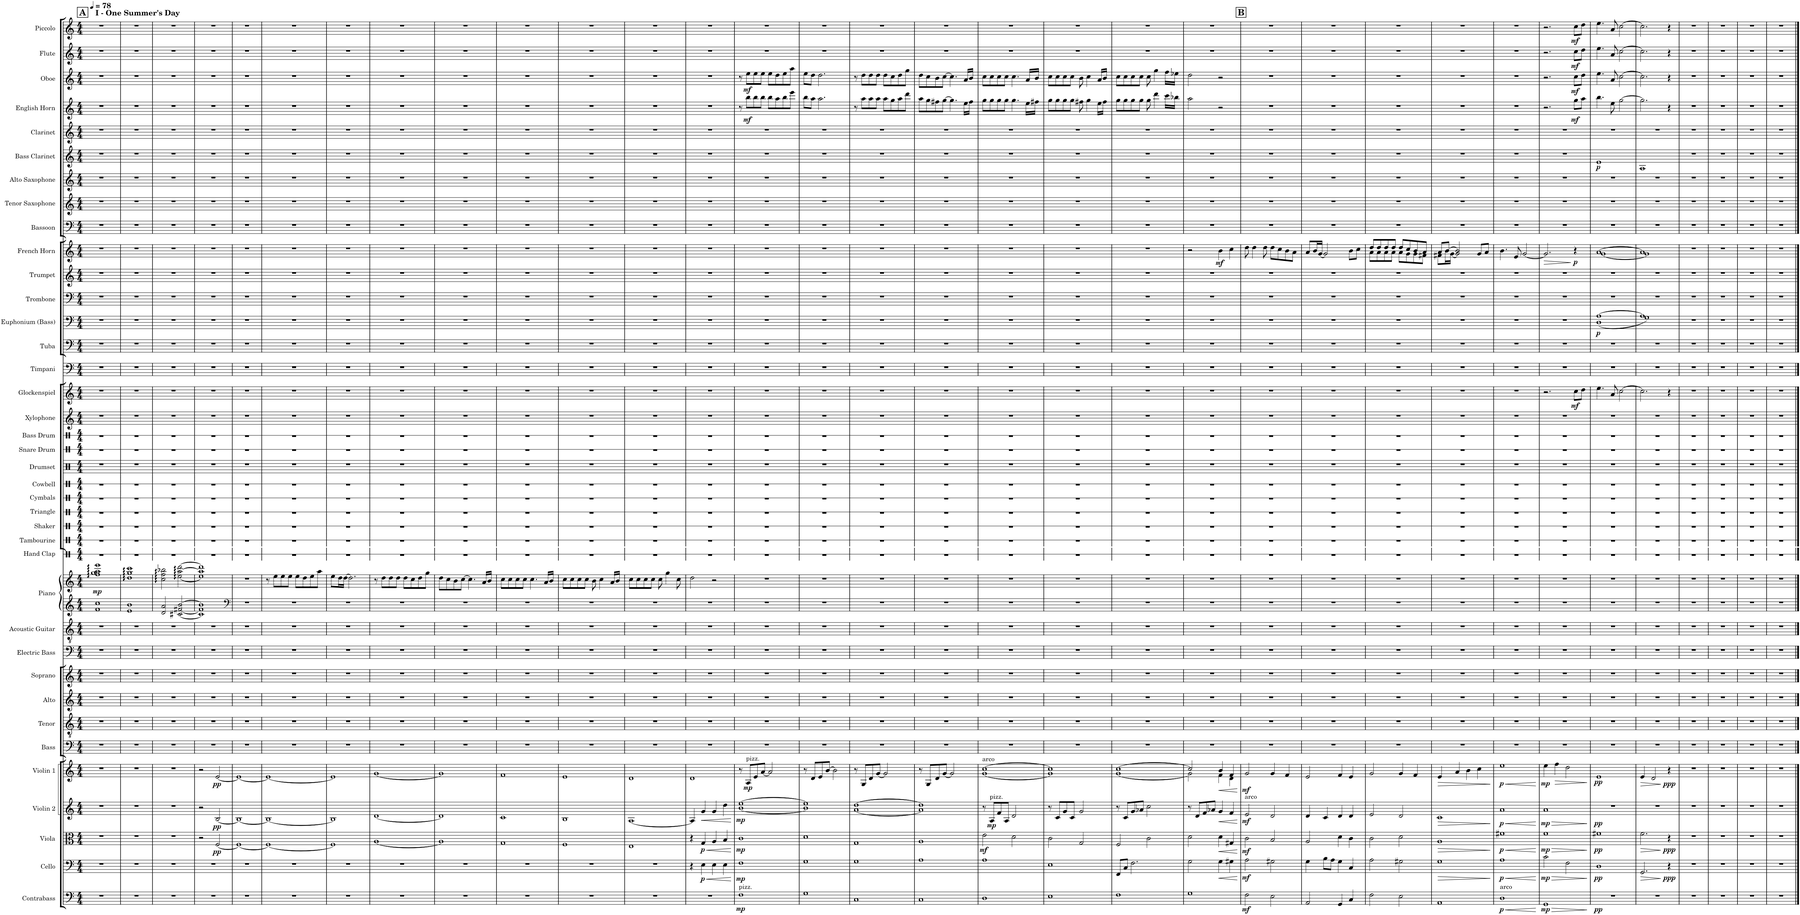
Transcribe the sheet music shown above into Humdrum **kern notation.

**kern	**dynam	**kern	**dynam	**kern	**dynam	**kern	**dynam	**kern	**dynam	**kern	**kern	**kern	**kern	**kern	**kern	**kern	**kern	**dynam	**kern	**kern	**kern	**kern	**kern	**kern	**kern	**kern	**kern	**kern	**kern	**dynam	**kern	**kern	**kern	**dynam	**kern	**kern	**kern	**dynam	**kern	**kern	**kern	**kern	**dynam	**kern	**kern	**dynam	**kern	**dynam	**kern	**dynam	**kern	**dynam
*part38	*part38	*part37	*part37	*part36	*part36	*part35	*part35	*part34	*part34	*part33	*part32	*part31	*part30	*part29	*part28	*part27	*part27	*part27	*part26	*part25	*part24	*part23	*part22	*part21	*part20	*part19	*part18	*part17	*part16	*part16	*part15	*part14	*part13	*part13	*part12	*part11	*part10	*part10	*part9	*part8	*part7	*part6	*part6	*part5	*part4	*part4	*part3	*part3	*part2	*part2	*part1	*part1
*staff39	*staff39	*staff38	*staff38	*staff37	*staff37	*staff36	*staff36	*staff35	*staff35	*staff34	*staff33	*staff32	*staff31	*staff30	*staff29	*staff28	*staff27	*staff27/28	*staff26	*staff25	*staff24	*staff23	*staff22	*staff21	*staff20	*staff19	*staff18	*staff17	*staff16	*staff16	*staff15	*staff14	*staff13	*staff13	*staff12	*staff11	*staff10	*staff10	*staff9	*staff8	*staff7	*staff6	*staff6	*staff5	*staff4	*staff4	*staff3	*staff3	*staff2	*staff2	*staff1	*staff1
*I"Contrabass	*	*I"Cello	*	*I"Viola	*	*I"Violin 2	*	*I"Violin 1	*	*I"Bass	*I"Tenor	*I"Alto	*I"Soprano	*I"Electric Bass	*I"Acoustic Guitar	*I"Piano	*	*	*I"Hand Clap	*I"Tambourine	*I"Shaker	*I"Triangle	*I"Cymbals	*I"Cowbell	*I"Drumset	*I"Snare Drum	*I"Bass Drum	*I"Xylophone	*I"Glockenspiel	*	*I"Timpani	*I"Tuba	*I"Euphonium (Bass)	*	*I"Trombone	*I"Trumpet	*I"French Horn	*	*I"Bassoon	*I"Tenor Saxophone	*I"Alto Saxophone	*I"Bass Clarinet	*	*I"Clarinet	*I"English Horn	*	*I"Oboe	*	*I"Flute	*	*I"Piccolo	*
*I'Cb.	*	*I'Cel.	*	*I'Vla.	*	*I'Vln. 2	*	*I'Vln. 1	*	*I'B.	*I'T.	*I'A.	*I'S.	*I'El. B.	*I'Guit.	*I'Pno.	*	*	*I'Hd. Clp.	*I'Tamb.	*I'Sh.	*I'Trgl.	*I'Cym.	*I'Cwb.	*I'D. Set	*I'SD	*I'BD	*I'Xyl.	*I'Glock.	*	*I'Timp.	*I'Tba.	*I'Euph. (B)	*	*I'Tbn.	*I'Tpt	*I'F. Hn.	*	*I'Bsn.	*I'T. Sax.	*I'A. Sax.	*I'B. Cl.	*	*I'Cl	*I'E. Hn.	*	*I'Ob.	*	*I'Fl.	*	*I'Picc.	*
*	*	*	*	*	*	*	*	*	*	*	*	*	*	*	*	*	*	*	*stria1	*stria1	*stria1	*stria1	*stria1	*stria1	*	*stria1	*stria1	*	*	*	*	*	*	*	*	*	*	*	*	*	*	*	*	*	*	*	*	*	*	*	*	*
*clefF4	*	*clefF4	*	*clefC3	*	*clefG2	*	*clefG2	*	*clefF4	*clefGv2	*clefG2	*clefG2	*clefF4	*clefGv2	*clefG2	*clefG2	*	*clefX	*clefX	*clefX	*clefX	*clefX	*clefX	*clefX	*clefX	*clefX	*clefG2	*clefG2	*	*clefF4	*clefF4	*clefF4	*	*clefF4	*clefG2	*clefG2	*	*clefF4	*clefG2	*clefG2	*clefG2	*	*clefG2	*clefG2	*	*clefG2	*	*clefG2	*	*clefG2	*
*Trd7c12	*	*	*	*	*	*	*	*	*	*	*	*	*	*Trd7c12	*	*	*	*	*	*	*	*	*	*	*	*	*	*Trd-7c-12	*Trd-14c-24	*	*	*	*	*	*	*Trd1c2	*Trd4c7	*	*	*Trd8c14	*Trd5c9	*Trd8c14	*	*Trd1c2	*Trd4c7	*	*	*	*	*	*Trd-7c-12	*
*k[]	*	*k[]	*	*k[]	*	*k[]	*	*k[]	*	*k[]	*k[]	*k[]	*k[]	*k[]	*k[]	*k[]	*k[]	*	*k[]	*k[]	*k[]	*k[]	*k[]	*k[]	*k[]	*k[]	*k[]	*k[]	*k[]	*	*k[]	*k[]	*k[]	*	*k[]	*k[]	*k[]	*	*k[]	*k[]	*k[]	*k[]	*	*k[]	*k[]	*	*k[]	*	*k[]	*	*k[]	*
*M4/4	*	*M4/4	*	*M4/4	*	*M4/4	*	*M4/4	*	*M4/4	*M4/4	*M4/4	*M4/4	*M4/4	*M4/4	*M4/4	*M4/4	*	*M4/4	*M4/4	*M4/4	*M4/4	*M4/4	*M4/4	*M4/4	*M4/4	*M4/4	*M4/4	*M4/4	*	*M4/4	*M4/4	*M4/4	*	*M4/4	*M4/4	*M4/4	*	*M4/4	*M4/4	*M4/4	*M4/4	*	*M4/4	*M4/4	*	*M4/4	*	*M4/4	*	*M4/4	*
*MM78	*	*MM78	*	*MM78	*	*MM78	*	*MM78	*	*MM78	*MM78	*MM78	*MM78	*MM78	*MM78	*MM78	*MM78	*	*MM78	*MM78	*MM78	*MM78	*MM78	*MM78	*MM78	*MM78	*MM78	*MM78	*MM78	*	*MM78	*MM78	*MM78	*	*MM78	*MM78	*MM78	*	*MM78	*MM78	*MM78	*MM78	*	*MM78	*MM78	*	*MM78	*	*MM78	*	*MM78	*
!!LO:REH:place=s1:a:B:cj:fs=14:t=A
=1	=1	=1	=1	=1	=1	=1	=1	=1	=1	=1	=1	=1	=1	=1	=1	=1	=1	=1	=1	=1	=1	=1	=1	=1	=1	=1	=1	=1	=1	=1	=1	=1	=1	=1	=1	=1	=1	=1	=1	=1	=1	=1	=1	=1	=1	=1	=1	=1	=1	=1	=1	=1
!	!	!	!	!	!	!	!	!	!	!	!	!	!	!	!	!	!	!	!	!	!	!	!	!	!	!	!	!	!	!	!	!	!	!	!	!	!	!	!	!	!	!	!	!	!	!	!	!	!	!	!LO:TX:a:B:t=I - One Summer's Day	!
!	!	!	!	!	!	!	!	!	!	!	!	!	!	!	!	!	!	!LO:DY:b	!	!	!	!	!	!	!	!	!	!	!	!	!	!	!	!	!	!	!	!	!	!	!	!	!	!	!	!	!	!	!	!	!	!
1r	.	1r	.	1r	.	1r	.	1r	.	1r	1r	1r	1r	1r	1r	1f 1cc	1ff:: 1gg:: 1aa:: 1eee::	mp	1r	1r	1r	1r	1r	1r	1r	1r	1r	1r	1r	.	1r	1r	1r	.	1r	1r	1r	.	1r	1r	1r	1r	.	1r	1r	.	1r	.	1r	.	1r	.
=2	=2	=2	=2	=2	=2	=2	=2	=2	=2	=2	=2	=2	=2	=2	=2	=2	=2	=2	=2	=2	=2	=2	=2	=2	=2	=2	=2	=2	=2	=2	=2	=2	=2	=2	=2	=2	=2	=2	=2	=2	=2	=2	=2	=2	=2	=2	=2	=2	=2	=2	=2	=2
1r	.	1r	.	1r	.	1r	.	1r	.	1r	1r	1r	1r	1r	1r	1e 1b	1dd:: 1gg:: 1ccc::	.	1r	1r	1r	1r	1r	1r	1r	1r	1r	1r	1r	.	1r	1r	1r	.	1r	1r	1r	.	1r	1r	1r	1r	.	1r	1r	.	1r	.	1r	.	1r	.
=3	=3	=3	=3	=3	=3	=3	=3	=3	=3	=3	=3	=3	=3	=3	=3	=3	=3	=3	=3	=3	=3	=3	=3	=3	=3	=3	=3	=3	=3	=3	=3	=3	=3	=3	=3	=3	=3	=3	=3	=3	=3	=3	=3	=3	=3	=3	=3	=3	=3	=3	=3	=3
1r	.	1r	.	1r	.	1r	.	1r	.	1r	1r	1r	1r	1r	1r	2d/ 2a/	2cc\:: 2ff\:: 2bb-X\::	.	1r	1r	1r	1r	1r	1r	1r	1r	1r	1r	1r	.	1r	1r	1r	.	1r	1r	1r	.	1r	1r	1r	1r	.	1r	1r	.	1r	.	1r	.	1r	.
.	.	.	.	.	.	.	.	.	.	.	.	.	.	.	.	[2c#X/ [2f#X/ [2b/	[2ee\:: [2aa\:: [2ddd\::	.	.	.	.	.	.	.	.	.	.	.	.	.	.	.	.	.	.	.	.	.	.	.	.	.	.	.	.	.	.	.	.	.	.	.
=4	=4	=4	=4	=4	=4	=4	=4	=4	=4	=4	=4	=4	=4	=4	=4	=4	=4	=4	=4	=4	=4	=4	=4	=4	=4	=4	=4	=4	=4	=4	=4	=4	=4	=4	=4	=4	=4	=4	=4	=4	=4	=4	=4	=4	=4	=4	=4	=4	=4	=4	=4	=4
1r	.	1r	.	2r	.	2r	.	2r	.	1r	1r	1r	1r	1r	1r	1c#] 1f#] 1b]	1ee] 1aa] 1ddd]	.	1r	1r	1r	1r	1r	1r	1r	1r	1r	1r	1r	.	1r	1r	1r	.	1r	1r	1r	.	1r	1r	1r	1r	.	1r	1r	.	1r	.	1r	.	1r	.
!	!	!	!	!	!LO:DY:b	!	!LO:DY:b	!	!LO:DY:b	!	!	!	!	!	!	!	!	!	!	!	!	!	!	!	!	!	!	!	!	!	!	!	!	!	!	!	!	!	!	!	!	!	!	!	!	!	!	!	!	!	!	!
.	.	.	.	[2F/	pp	[2B/	pp	[2e/	pp	.	.	.	.	.	.	.	.	.	.	.	.	.	.	.	.	.	.	.	.	.	.	.	.	.	.	.	.	.	.	.	.	.	.	.	.	.	.	.	.	.	.	.
=5	=5	=5	=5	=5	=5	=5	=5	=5	=5	=5	=5	=5	=5	=5	=5	=5	=5	=5	=5	=5	=5	=5	=5	=5	=5	=5	=5	=5	=5	=5	=5	=5	=5	=5	=5	=5	=5	=5	=5	=5	=5	=5	=5	=5	=5	=5	=5	=5	=5	=5	=5	=5
*	*	*	*	*	*	*	*	*	*	*	*	*	*	*	*	*clefF4	*	*	*	*	*	*	*	*	*	*	*	*	*	*	*	*	*	*	*	*	*	*	*	*	*	*	*	*	*	*	*	*	*	*	*	*
1r	.	1r	.	1F_	.	1B_	.	1e_	.	1r	1r	1r	1r	1r	1r	1r	1r	.	1r	1r	1r	1r	1r	1r	1r	1r	1r	1r	1r	.	1r	1r	1r	.	1r	1r	1r	.	1r	1r	1r	1r	.	1r	1r	.	1r	.	1r	.	1r	.
=6	=6	=6	=6	=6	=6	=6	=6	=6	=6	=6	=6	=6	=6	=6	=6	=6	=6	=6	=6	=6	=6	=6	=6	=6	=6	=6	=6	=6	=6	=6	=6	=6	=6	=6	=6	=6	=6	=6	=6	=6	=6	=6	=6	=6	=6	=6	=6	=6	=6	=6	=6	=6
1r	.	1r	.	1F_	.	1B_	.	1e_	.	1r	1r	1r	1r	1r	1r	1r	8r	.	1r	1r	1r	1r	1r	1r	1r	1r	1r	1r	1r	.	1r	1r	1r	.	1r	1r	1r	.	1r	1r	1r	1r	.	1r	1r	.	1r	.	1r	.	1r	.
.	.	.	.	.	.	.	.	.	.	.	.	.	.	.	.	.	8ee\L	.	.	.	.	.	.	.	.	.	.	.	.	.	.	.	.	.	.	.	.	.	.	.	.	.	.	.	.	.	.	.	.	.	.	.
.	.	.	.	.	.	.	.	.	.	.	.	.	.	.	.	.	8ee\	.	.	.	.	.	.	.	.	.	.	.	.	.	.	.	.	.	.	.	.	.	.	.	.	.	.	.	.	.	.	.	.	.	.	.
.	.	.	.	.	.	.	.	.	.	.	.	.	.	.	.	.	8ee\J	.	.	.	.	.	.	.	.	.	.	.	.	.	.	.	.	.	.	.	.	.	.	.	.	.	.	.	.	.	.	.	.	.	.	.
.	.	.	.	.	.	.	.	.	.	.	.	.	.	.	.	.	8ee\L	.	.	.	.	.	.	.	.	.	.	.	.	.	.	.	.	.	.	.	.	.	.	.	.	.	.	.	.	.	.	.	.	.	.	.
.	.	.	.	.	.	.	.	.	.	.	.	.	.	.	.	.	8dd\	.	.	.	.	.	.	.	.	.	.	.	.	.	.	.	.	.	.	.	.	.	.	.	.	.	.	.	.	.	.	.	.	.	.	.
.	.	.	.	.	.	.	.	.	.	.	.	.	.	.	.	.	8ee\	.	.	.	.	.	.	.	.	.	.	.	.	.	.	.	.	.	.	.	.	.	.	.	.	.	.	.	.	.	.	.	.	.	.	.
.	.	.	.	.	.	.	.	.	.	.	.	.	.	.	.	.	8aa\J	.	.	.	.	.	.	.	.	.	.	.	.	.	.	.	.	.	.	.	.	.	.	.	.	.	.	.	.	.	.	.	.	.	.	.
=7	=7	=7	=7	=7	=7	=7	=7	=7	=7	=7	=7	=7	=7	=7	=7	=7	=7	=7	=7	=7	=7	=7	=7	=7	=7	=7	=7	=7	=7	=7	=7	=7	=7	=7	=7	=7	=7	=7	=7	=7	=7	=7	=7	=7	=7	=7	=7	=7	=7	=7	=7	=7
1r	.	1r	.	1F]	.	1B]	.	1e]	.	1r	1r	1r	1r	1r	1r	1r	8ee\L	.	1r	1r	1r	1r	1r	1r	1r	1r	1r	1r	1r	.	1r	1r	1r	.	1r	1r	1r	.	1r	1r	1r	1r	.	1r	1r	.	1r	.	1r	.	1r	.
.	.	.	.	.	.	.	.	.	.	.	.	.	.	.	.	.	16dd\L	.	.	.	.	.	.	.	.	.	.	.	.	.	.	.	.	.	.	.	.	.	.	.	.	.	.	.	.	.	.	.	.	.	.	.
.	.	.	.	.	.	.	.	.	.	.	.	.	.	.	.	.	[16dd\JJ	.	.	.	.	.	.	.	.	.	.	.	.	.	.	.	.	.	.	.	.	.	.	.	.	.	.	.	.	.	.	.	.	.	.	.
.	.	.	.	.	.	.	.	.	.	.	.	.	.	.	.	.	2.dd\]	.	.	.	.	.	.	.	.	.	.	.	.	.	.	.	.	.	.	.	.	.	.	.	.	.	.	.	.	.	.	.	.	.	.	.
=8	=8	=8	=8	=8	=8	=8	=8	=8	=8	=8	=8	=8	=8	=8	=8	=8	=8	=8	=8	=8	=8	=8	=8	=8	=8	=8	=8	=8	=8	=8	=8	=8	=8	=8	=8	=8	=8	=8	=8	=8	=8	=8	=8	=8	=8	=8	=8	=8	=8	=8	=8	=8
1r	.	1r	.	[1A	.	[1d	.	[1g	.	1r	1r	1r	1r	1r	1r	1r	8r	.	1r	1r	1r	1r	1r	1r	1r	1r	1r	1r	1r	.	1r	1r	1r	.	1r	1r	1r	.	1r	1r	1r	1r	.	1r	1r	.	1r	.	1r	.	1r	.
.	.	.	.	.	.	.	.	.	.	.	.	.	.	.	.	.	8dd\L	.	.	.	.	.	.	.	.	.	.	.	.	.	.	.	.	.	.	.	.	.	.	.	.	.	.	.	.	.	.	.	.	.	.	.
.	.	.	.	.	.	.	.	.	.	.	.	.	.	.	.	.	8dd\	.	.	.	.	.	.	.	.	.	.	.	.	.	.	.	.	.	.	.	.	.	.	.	.	.	.	.	.	.	.	.	.	.	.	.
.	.	.	.	.	.	.	.	.	.	.	.	.	.	.	.	.	8dd\J	.	.	.	.	.	.	.	.	.	.	.	.	.	.	.	.	.	.	.	.	.	.	.	.	.	.	.	.	.	.	.	.	.	.	.
.	.	.	.	.	.	.	.	.	.	.	.	.	.	.	.	.	8dd\L	.	.	.	.	.	.	.	.	.	.	.	.	.	.	.	.	.	.	.	.	.	.	.	.	.	.	.	.	.	.	.	.	.	.	.
.	.	.	.	.	.	.	.	.	.	.	.	.	.	.	.	.	8cc\	.	.	.	.	.	.	.	.	.	.	.	.	.	.	.	.	.	.	.	.	.	.	.	.	.	.	.	.	.	.	.	.	.	.	.
.	.	.	.	.	.	.	.	.	.	.	.	.	.	.	.	.	8dd\	.	.	.	.	.	.	.	.	.	.	.	.	.	.	.	.	.	.	.	.	.	.	.	.	.	.	.	.	.	.	.	.	.	.	.
.	.	.	.	.	.	.	.	.	.	.	.	.	.	.	.	.	8gg\J	.	.	.	.	.	.	.	.	.	.	.	.	.	.	.	.	.	.	.	.	.	.	.	.	.	.	.	.	.	.	.	.	.	.	.
=9	=9	=9	=9	=9	=9	=9	=9	=9	=9	=9	=9	=9	=9	=9	=9	=9	=9	=9	=9	=9	=9	=9	=9	=9	=9	=9	=9	=9	=9	=9	=9	=9	=9	=9	=9	=9	=9	=9	=9	=9	=9	=9	=9	=9	=9	=9	=9	=9	=9	=9	=9	=9
1r	.	1r	.	1A]	.	1d]	.	1g]	.	1r	1r	1r	1r	1r	1r	1r	8dd\L	.	1r	1r	1r	1r	1r	1r	1r	1r	1r	1r	1r	.	1r	1r	1r	.	1r	1r	1r	.	1r	1r	1r	1r	.	1r	1r	.	1r	.	1r	.	1r	.
.	.	.	.	.	.	.	.	.	.	.	.	.	.	.	.	.	8cc\	.	.	.	.	.	.	.	.	.	.	.	.	.	.	.	.	.	.	.	.	.	.	.	.	.	.	.	.	.	.	.	.	.	.	.
.	.	.	.	.	.	.	.	.	.	.	.	.	.	.	.	.	8b\	.	.	.	.	.	.	.	.	.	.	.	.	.	.	.	.	.	.	.	.	.	.	.	.	.	.	.	.	.	.	.	.	.	.	.
.	.	.	.	.	.	.	.	.	.	.	.	.	.	.	.	.	[8cc\J	.	.	.	.	.	.	.	.	.	.	.	.	.	.	.	.	.	.	.	.	.	.	.	.	.	.	.	.	.	.	.	.	.	.	.
.	.	.	.	.	.	.	.	.	.	.	.	.	.	.	.	.	4.cc\]	.	.	.	.	.	.	.	.	.	.	.	.	.	.	.	.	.	.	.	.	.	.	.	.	.	.	.	.	.	.	.	.	.	.	.
.	.	.	.	.	.	.	.	.	.	.	.	.	.	.	.	.	16a/LL	.	.	.	.	.	.	.	.	.	.	.	.	.	.	.	.	.	.	.	.	.	.	.	.	.	.	.	.	.	.	.	.	.	.	.
.	.	.	.	.	.	.	.	.	.	.	.	.	.	.	.	.	16b/JJ	.	.	.	.	.	.	.	.	.	.	.	.	.	.	.	.	.	.	.	.	.	.	.	.	.	.	.	.	.	.	.	.	.	.	.
=10	=10	=10	=10	=10	=10	=10	=10	=10	=10	=10	=10	=10	=10	=10	=10	=10	=10	=10	=10	=10	=10	=10	=10	=10	=10	=10	=10	=10	=10	=10	=10	=10	=10	=10	=10	=10	=10	=10	=10	=10	=10	=10	=10	=10	=10	=10	=10	=10	=10	=10	=10	=10
1r	.	1r	.	1G	.	1c	.	1f	.	1r	1r	1r	1r	1r	1r	1r	8cc\L	.	1r	1r	1r	1r	1r	1r	1r	1r	1r	1r	1r	.	1r	1r	1r	.	1r	1r	1r	.	1r	1r	1r	1r	.	1r	1r	.	1r	.	1r	.	1r	.
.	.	.	.	.	.	.	.	.	.	.	.	.	.	.	.	.	8cc\	.	.	.	.	.	.	.	.	.	.	.	.	.	.	.	.	.	.	.	.	.	.	.	.	.	.	.	.	.	.	.	.	.	.	.
.	.	.	.	.	.	.	.	.	.	.	.	.	.	.	.	.	8cc\	.	.	.	.	.	.	.	.	.	.	.	.	.	.	.	.	.	.	.	.	.	.	.	.	.	.	.	.	.	.	.	.	.	.	.
.	.	.	.	.	.	.	.	.	.	.	.	.	.	.	.	.	8cc\J	.	.	.	.	.	.	.	.	.	.	.	.	.	.	.	.	.	.	.	.	.	.	.	.	.	.	.	.	.	.	.	.	.	.	.
.	.	.	.	.	.	.	.	.	.	.	.	.	.	.	.	.	4.cc\	.	.	.	.	.	.	.	.	.	.	.	.	.	.	.	.	.	.	.	.	.	.	.	.	.	.	.	.	.	.	.	.	.	.	.
.	.	.	.	.	.	.	.	.	.	.	.	.	.	.	.	.	16a/LL	.	.	.	.	.	.	.	.	.	.	.	.	.	.	.	.	.	.	.	.	.	.	.	.	.	.	.	.	.	.	.	.	.	.	.
.	.	.	.	.	.	.	.	.	.	.	.	.	.	.	.	.	16b/JJ	.	.	.	.	.	.	.	.	.	.	.	.	.	.	.	.	.	.	.	.	.	.	.	.	.	.	.	.	.	.	.	.	.	.	.
=11	=11	=11	=11	=11	=11	=11	=11	=11	=11	=11	=11	=11	=11	=11	=11	=11	=11	=11	=11	=11	=11	=11	=11	=11	=11	=11	=11	=11	=11	=11	=11	=11	=11	=11	=11	=11	=11	=11	=11	=11	=11	=11	=11	=11	=11	=11	=11	=11	=11	=11	=11	=11
1r	.	1r	.	1F	.	1B	.	1e	.	1r	1r	1r	1r	1r	1r	1r	8cc\L	.	1r	1r	1r	1r	1r	1r	1r	1r	1r	1r	1r	.	1r	1r	1r	.	1r	1r	1r	.	1r	1r	1r	1r	.	1r	1r	.	1r	.	1r	.	1r	.
.	.	.	.	.	.	.	.	.	.	.	.	.	.	.	.	.	8cc\	.	.	.	.	.	.	.	.	.	.	.	.	.	.	.	.	.	.	.	.	.	.	.	.	.	.	.	.	.	.	.	.	.	.	.
.	.	.	.	.	.	.	.	.	.	.	.	.	.	.	.	.	8cc\	.	.	.	.	.	.	.	.	.	.	.	.	.	.	.	.	.	.	.	.	.	.	.	.	.	.	.	.	.	.	.	.	.	.	.
.	.	.	.	.	.	.	.	.	.	.	.	.	.	.	.	.	8cc\J	.	.	.	.	.	.	.	.	.	.	.	.	.	.	.	.	.	.	.	.	.	.	.	.	.	.	.	.	.	.	.	.	.	.	.
.	.	.	.	.	.	.	.	.	.	.	.	.	.	.	.	.	8b\	.	.	.	.	.	.	.	.	.	.	.	.	.	.	.	.	.	.	.	.	.	.	.	.	.	.	.	.	.	.	.	.	.	.	.
.	.	.	.	.	.	.	.	.	.	.	.	.	.	.	.	.	4cc\	.	.	.	.	.	.	.	.	.	.	.	.	.	.	.	.	.	.	.	.	.	.	.	.	.	.	.	.	.	.	.	.	.	.	.
.	.	.	.	.	.	.	.	.	.	.	.	.	.	.	.	.	16a/LL	.	.	.	.	.	.	.	.	.	.	.	.	.	.	.	.	.	.	.	.	.	.	.	.	.	.	.	.	.	.	.	.	.	.	.
.	.	.	.	.	.	.	.	.	.	.	.	.	.	.	.	.	16b/JJ	.	.	.	.	.	.	.	.	.	.	.	.	.	.	.	.	.	.	.	.	.	.	.	.	.	.	.	.	.	.	.	.	.	.	.
=12	=12	=12	=12	=12	=12	=12	=12	=12	=12	=12	=12	=12	=12	=12	=12	=12	=12	=12	=12	=12	=12	=12	=12	=12	=12	=12	=12	=12	=12	=12	=12	=12	=12	=12	=12	=12	=12	=12	=12	=12	=12	=12	=12	=12	=12	=12	=12	=12	=12	=12	=12	=12
1r	.	1r	.	1E	.	[1A	.	1d	.	1r	1r	1r	1r	1r	1r	1r	8cc\L	.	1r	1r	1r	1r	1r	1r	1r	1r	1r	1r	1r	.	1r	1r	1r	.	1r	1r	1r	.	1r	1r	1r	1r	.	1r	1r	.	1r	.	1r	.	1r	.
.	.	.	.	.	.	.	.	.	.	.	.	.	.	.	.	.	8cc\	.	.	.	.	.	.	.	.	.	.	.	.	.	.	.	.	.	.	.	.	.	.	.	.	.	.	.	.	.	.	.	.	.	.	.
.	.	.	.	.	.	.	.	.	.	.	.	.	.	.	.	.	8cc\	.	.	.	.	.	.	.	.	.	.	.	.	.	.	.	.	.	.	.	.	.	.	.	.	.	.	.	.	.	.	.	.	.	.	.
.	.	.	.	.	.	.	.	.	.	.	.	.	.	.	.	.	8cc\J	.	.	.	.	.	.	.	.	.	.	.	.	.	.	.	.	.	.	.	.	.	.	.	.	.	.	.	.	.	.	.	.	.	.	.
.	.	.	.	.	.	.	.	.	.	.	.	.	.	.	.	.	8cc\	.	.	.	.	.	.	.	.	.	.	.	.	.	.	.	.	.	.	.	.	.	.	.	.	.	.	.	.	.	.	.	.	.	.	.
.	.	.	.	.	.	.	.	.	.	.	.	.	.	.	.	.	4gg\	.	.	.	.	.	.	.	.	.	.	.	.	.	.	.	.	.	.	.	.	.	.	.	.	.	.	.	.	.	.	.	.	.	.	.
.	.	.	.	.	.	.	.	.	.	.	.	.	.	.	.	.	8cc\	.	.	.	.	.	.	.	.	.	.	.	.	.	.	.	.	.	.	.	.	.	.	.	.	.	.	.	.	.	.	.	.	.	.	.
=13	=13	=13	=13	=13	=13	=13	=13	=13	=13	=13	=13	=13	=13	=13	=13	=13	=13	=13	=13	=13	=13	=13	=13	=13	=13	=13	=13	=13	=13	=13	=13	=13	=13	=13	=13	=13	=13	=13	=13	=13	=13	=13	=13	=13	=13	=13	=13	=13	=13	=13	=13	=13
1r	.	4r	.	4r	.	4A/]	.	1d	.	1r	1r	1r	1r	1r	1r	1r	2dd\	.	1r	1r	1r	1r	1r	1r	1r	1r	1r	1r	1r	.	1r	1r	1r	.	1r	1r	1r	.	1r	1r	1r	1r	.	1r	1r	.	1r	.	1r	.	1r	.
!	!	!	!LO:HP:b	!	!LO:HP:b	!	!LO:HP:b	!	!	!	!	!	!	!	!	!	!	!	!	!	!	!	!	!	!	!	!	!	!	!	!	!	!	!	!	!	!	!	!	!	!	!	!	!	!	!	!	!	!	!	!	!
!	!	!	!LO:DY:n=1:b	!	!LO:DY:n=1:b	!	!	!	!	!	!	!	!	!	!	!	!	!	!	!	!	!	!	!	!	!	!	!	!	!	!	!	!	!	!	!	!	!	!	!	!	!	!	!	!	!	!	!	!	!	!	!
.	.	4E\	< p	4G/	< p	4g/	<	.	.	.	.	.	.	.	.	.	.	.	.	.	.	.	.	.	.	.	.	.	.	.	.	.	.	.	.	.	.	.	.	.	.	.	.	.	.	.	.	.	.	.	.	.
.	.	4E\	.	4A/	.	4g/	.	.	.	.	.	.	.	.	.	.	2r	.	.	.	.	.	.	.	.	.	.	.	.	.	.	.	.	.	.	.	.	.	.	.	.	.	.	.	.	.	.	.	.	.	.	.
.	.	4E\	.	4B/	.	4dd\	.	.	.	.	.	.	.	.	.	.	.	.	.	.	.	.	.	.	.	.	.	.	.	.	.	.	.	.	.	.	.	.	.	.	.	.	.	.	.	.	.	.	.	.	.	.
.	.	.	[	.	[	.	[	.	.	.	.	.	.	.	.	.	.	.	.	.	.	.	.	.	.	.	.	.	.	.	.	.	.	.	.	.	.	.	.	.	.	.	.	.	.	.	.	.	.	.	.	.
=14	=14	=14	=14	=14	=14	=14	=14	=14	=14	=14	=14	=14	=14	=14	=14	=14	=14	=14	=14	=14	=14	=14	=14	=14	=14	=14	=14	=14	=14	=14	=14	=14	=14	=14	=14	=14	=14	=14	=14	=14	=14	=14	=14	=14	=14	=14	=14	=14	=14	=14	=14	=14
*	*	*	*	*	*	*^	*	*	*	*	*	*	*	*	*	*	*	*	*	*	*	*	*	*	*	*	*	*	*	*	*	*	*	*	*	*	*	*	*	*	*	*	*	*	*	*	*	*	*	*	*	*
!LO:TX:a:t=pizz.	!	!	!	!	!	!	!	!	!	!	!	!	!	!	!	!	!	!	!	!	!	!	!	!	!	!	!	!	!	!	!	!	!	!	!	!	!	!	!	!	!	!	!	!	!	!	!	!	!	!	!	!	!
!	!LO:DY:b	!	!LO:DY:b	!	!LO:DY:b	!	!	!LO:DY:b	!	!	!	!	!	!	!	!	!	!	!	!	!	!	!	!	!	!	!	!	!	!	!	!	!	!	!	!	!	!	!	!	!	!	!	!	!	!	!	!	!	!	!	!	!
1F	mp	1F	mp	1c	mp	[1ee	[1b	mp	8r	.	1r	1r	1r	1r	1r	1r	1r	1r	.	1r	1r	1r	1r	1r	1r	1r	1r	1r	1r	1r	.	1r	1r	1r	.	1r	1r	1r	.	1r	1r	1r	1r	.	1r	8r	.	8r	.	1r	.	1r	.
!	!	!	!	!	!	!	!	!	!LO:TX:a:t=pizz.	!	!	!	!	!	!	!	!	!	!	!	!	!	!	!	!	!	!	!	!	!	!	!	!	!	!	!	!	!	!	!	!	!	!	!	!	!	!	!	!	!	!	!	!
!	!	!	!	!	!	!	!	!	!	!LO:DY:b	!	!	!	!	!	!	!	!	!	!	!	!	!	!	!	!	!	!	!	!	!	!	!	!	!	!	!	!	!	!	!	!	!	!	!	!	!LO:DY:b	!	!LO:DY:b	!	!	!	!
.	.	.	.	.	.	.	.	.	8A/L	mp	.	.	.	.	.	.	.	.	.	.	.	.	.	.	.	.	.	.	.	.	.	.	.	.	.	.	.	.	.	.	.	.	.	.	.	8bb\L	mf	8ee\L	mf	.	.	.	.
.	.	.	.	.	.	.	.	.	8e/	.	.	.	.	.	.	.	.	.	.	.	.	.	.	.	.	.	.	.	.	.	.	.	.	.	.	.	.	.	.	.	.	.	.	.	.	8bb\	.	8ee\	.	.	.	.	.
.	.	.	.	.	.	.	.	.	[8a/J	.	.	.	.	.	.	.	.	.	.	.	.	.	.	.	.	.	.	.	.	.	.	.	.	.	.	.	.	.	.	.	.	.	.	.	.	8bb\J	.	8ee\J	.	.	.	.	.
.	.	.	.	.	.	.	.	.	2a/]	.	.	.	.	.	.	.	.	.	.	.	.	.	.	.	.	.	.	.	.	.	.	.	.	.	.	.	.	.	.	.	.	.	.	.	.	8bb\L	.	8ee\L	.	.	.	.	.
.	.	.	.	.	.	.	.	.	.	.	.	.	.	.	.	.	.	.	.	.	.	.	.	.	.	.	.	.	.	.	.	.	.	.	.	.	.	.	.	.	.	.	.	.	.	8aa\	.	8dd\	.	.	.	.	.
.	.	.	.	.	.	.	.	.	.	.	.	.	.	.	.	.	.	.	.	.	.	.	.	.	.	.	.	.	.	.	.	.	.	.	.	.	.	.	.	.	.	.	.	.	.	8bb\	.	8ee\	.	.	.	.	.
.	.	.	.	.	.	.	.	.	.	.	.	.	.	.	.	.	.	.	.	.	.	.	.	.	.	.	.	.	.	.	.	.	.	.	.	.	.	.	.	.	.	.	.	.	.	8eee\J	.	8aa\J	.	.	.	.	.
=15	=15	=15	=15	=15	=15	=15	=15	=15	=15	=15	=15	=15	=15	=15	=15	=15	=15	=15	=15	=15	=15	=15	=15	=15	=15	=15	=15	=15	=15	=15	=15	=15	=15	=15	=15	=15	=15	=15	=15	=15	=15	=15	=15	=15	=15	=15	=15	=15	=15	=15	=15	=15	=15
1G	.	1G	.	1d	.	1ee]	1b]	.	8r	.	1r	1r	1r	1r	1r	1r	1r	1r	.	1r	1r	1r	1r	1r	1r	1r	1r	1r	1r	1r	.	1r	1r	1r	.	1r	1r	1r	.	1r	1r	1r	1r	.	1r	8bb\L	.	8ee\L	.	1r	.	1r	.
.	.	.	.	.	.	.	.	.	8d/L	.	.	.	.	.	.	.	.	.	.	.	.	.	.	.	.	.	.	.	.	.	.	.	.	.	.	.	.	.	.	.	.	.	.	.	.	8aa\J	.	8dd\J	.	.	.	.	.
.	.	.	.	.	.	.	.	.	8e/	.	.	.	.	.	.	.	.	.	.	.	.	.	.	.	.	.	.	.	.	.	.	.	.	.	.	.	.	.	.	.	.	.	.	.	.	2.aa\	.	2.dd\	.	.	.	.	.
.	.	.	.	.	.	.	.	.	[8b/J	.	.	.	.	.	.	.	.	.	.	.	.	.	.	.	.	.	.	.	.	.	.	.	.	.	.	.	.	.	.	.	.	.	.	.	.	.	.	.	.	.	.	.	.
.	.	.	.	.	.	.	.	.	2b\]	.	.	.	.	.	.	.	.	.	.	.	.	.	.	.	.	.	.	.	.	.	.	.	.	.	.	.	.	.	.	.	.	.	.	.	.	.	.	.	.	.	.	.	.
=16	=16	=16	=16	=16	=16	=16	=16	=16	=16	=16	=16	=16	=16	=16	=16	=16	=16	=16	=16	=16	=16	=16	=16	=16	=16	=16	=16	=16	=16	=16	=16	=16	=16	=16	=16	=16	=16	=16	=16	=16	=16	=16	=16	=16	=16	=16	=16	=16	=16	=16	=16	=16	=16
1C	.	1G	.	1G	.	[1dd	[1a	.	8r	.	1r	1r	1r	1r	1r	1r	1r	1r	.	1r	1r	1r	1r	1r	1r	1r	1r	1r	1r	1r	.	1r	1r	1r	.	1r	1r	1r	.	1r	1r	1r	1r	.	1r	8r	.	8r	.	1r	.	1r	.
.	.	.	.	.	.	.	.	.	8G/L	.	.	.	.	.	.	.	.	.	.	.	.	.	.	.	.	.	.	.	.	.	.	.	.	.	.	.	.	.	.	.	.	.	.	.	.	8aa\L	.	8dd\L	.	.	.	.	.
.	.	.	.	.	.	.	.	.	8d/	.	.	.	.	.	.	.	.	.	.	.	.	.	.	.	.	.	.	.	.	.	.	.	.	.	.	.	.	.	.	.	.	.	.	.	.	8aa\	.	8dd\	.	.	.	.	.
.	.	.	.	.	.	.	.	.	[8g/J	.	.	.	.	.	.	.	.	.	.	.	.	.	.	.	.	.	.	.	.	.	.	.	.	.	.	.	.	.	.	.	.	.	.	.	.	8aa\J	.	8dd\J	.	.	.	.	.
.	.	.	.	.	.	.	.	.	2g/]	.	.	.	.	.	.	.	.	.	.	.	.	.	.	.	.	.	.	.	.	.	.	.	.	.	.	.	.	.	.	.	.	.	.	.	.	8aa\L	.	8dd\L	.	.	.	.	.
.	.	.	.	.	.	.	.	.	.	.	.	.	.	.	.	.	.	.	.	.	.	.	.	.	.	.	.	.	.	.	.	.	.	.	.	.	.	.	.	.	.	.	.	.	.	8gg\	.	8cc\	.	.	.	.	.
.	.	.	.	.	.	.	.	.	.	.	.	.	.	.	.	.	.	.	.	.	.	.	.	.	.	.	.	.	.	.	.	.	.	.	.	.	.	.	.	.	.	.	.	.	.	8aa\	.	8dd\	.	.	.	.	.
.	.	.	.	.	.	.	.	.	.	.	.	.	.	.	.	.	.	.	.	.	.	.	.	.	.	.	.	.	.	.	.	.	.	.	.	.	.	.	.	.	.	.	.	.	.	8ddd\J	.	8gg\J	.	.	.	.	.
=17	=17	=17	=17	=17	=17	=17	=17	=17	=17	=17	=17	=17	=17	=17	=17	=17	=17	=17	=17	=17	=17	=17	=17	=17	=17	=17	=17	=17	=17	=17	=17	=17	=17	=17	=17	=17	=17	=17	=17	=17	=17	=17	=17	=17	=17	=17	=17	=17	=17	=17	=17	=17	=17
1C	.	1A	.	1A	.	1dd]	1a]	.	8r	.	1r	1r	1r	1r	1r	1r	1r	1r	.	1r	1r	1r	1r	1r	1r	1r	1r	1r	1r	1r	.	1r	1r	1r	.	1r	1r	1r	.	1r	1r	1r	1r	.	1r	8aa\L	.	8dd\L	.	1r	.	1r	.
.	.	.	.	.	.	.	.	.	8G/L	.	.	.	.	.	.	.	.	.	.	.	.	.	.	.	.	.	.	.	.	.	.	.	.	.	.	.	.	.	.	.	.	.	.	.	.	8gg\	.	8cc\	.	.	.	.	.
.	.	.	.	.	.	.	.	.	8d/	.	.	.	.	.	.	.	.	.	.	.	.	.	.	.	.	.	.	.	.	.	.	.	.	.	.	.	.	.	.	.	.	.	.	.	.	8ff#X\	.	8b\	.	.	.	.	.
.	.	.	.	.	.	.	.	.	[8g/J	.	.	.	.	.	.	.	.	.	.	.	.	.	.	.	.	.	.	.	.	.	.	.	.	.	.	.	.	.	.	.	.	.	.	.	.	[8gg\J	.	[8cc\J	.	.	.	.	.
.	.	.	.	.	.	.	.	.	2g/]	.	.	.	.	.	.	.	.	.	.	.	.	.	.	.	.	.	.	.	.	.	.	.	.	.	.	.	.	.	.	.	.	.	.	.	.	4.gg\]	.	4.cc\]	.	.	.	.	.
.	.	.	.	.	.	.	.	.	.	.	.	.	.	.	.	.	.	.	.	.	.	.	.	.	.	.	.	.	.	.	.	.	.	.	.	.	.	.	.	.	.	.	.	.	.	16ee\LL	.	16a/LL	.	.	.	.	.
.	.	.	.	.	.	.	.	.	.	.	.	.	.	.	.	.	.	.	.	.	.	.	.	.	.	.	.	.	.	.	.	.	.	.	.	.	.	.	.	.	.	.	.	.	.	16ff#\JJ	.	16b/JJ	.	.	.	.	.
*	*	*	*	*	*	*v	*v	*	*	*	*	*	*	*	*	*	*	*	*	*	*	*	*	*	*	*	*	*	*	*	*	*	*	*	*	*	*	*	*	*	*	*	*	*	*	*	*	*	*	*	*	*	*
=18	=18	=18	=18	=18	=18	=18	=18	=18	=18	=18	=18	=18	=18	=18	=18	=18	=18	=18	=18	=18	=18	=18	=18	=18	=18	=18	=18	=18	=18	=18	=18	=18	=18	=18	=18	=18	=18	=18	=18	=18	=18	=18	=18	=18	=18	=18	=18	=18	=18	=18	=18	=18
*	*	*	*	*	*	*	*	*^	*	*	*	*	*	*	*	*	*	*	*	*	*	*	*	*	*	*	*	*	*	*	*	*	*	*	*	*	*	*	*	*	*	*	*	*	*	*	*	*	*	*	*	*
!	!	!	!	!	!	!	!	!LO:TX:a:t=arco	!	!	!	!	!	!	!	!	!	!	!	!	!	!	!	!	!	!	!	!	!	!	!	!	!	!	!	!	!	!	!	!	!	!	!	!	!	!	!	!	!	!	!	!	!
!	!	!	!	!	!LO:DY:b	!	!	!	!	!	!	!	!	!	!	!	!	!	!	!	!	!	!	!	!	!	!	!	!	!	!	!	!	!	!	!	!	!	!	!	!	!	!	!	!	!	!	!	!	!	!	!	!
1D	.	1A	.	2e\	mf	8r	.	[1cc	[1g	.	1r	1r	1r	1r	1r	1r	1r	1r	.	1r	1r	1r	1r	1r	1r	1r	1r	1r	1r	1r	.	1r	1r	1r	.	1r	1r	1r	.	1r	1r	1r	1r	.	1r	8gg\L	.	8cc\L	.	1r	.	1r	.
!	!	!	!	!	!	!LO:TX:a:t=pizz.	!	!	!	!	!	!	!	!	!	!	!	!	!	!	!	!	!	!	!	!	!	!	!	!	!	!	!	!	!	!	!	!	!	!	!	!	!	!	!	!	!	!	!	!	!	!	!
!	!	!	!	!	!	!	!LO:DY:b	!	!	!	!	!	!	!	!	!	!	!	!	!	!	!	!	!	!	!	!	!	!	!	!	!	!	!	!	!	!	!	!	!	!	!	!	!	!	!	!	!	!	!	!	!	!
.	.	.	.	.	.	8A/L	mp	.	.	.	.	.	.	.	.	.	.	.	.	.	.	.	.	.	.	.	.	.	.	.	.	.	.	.	.	.	.	.	.	.	.	.	.	.	.	8gg\	.	8cc\	.	.	.	.	.
.	.	.	.	.	.	8f/	.	.	.	.	.	.	.	.	.	.	.	.	.	.	.	.	.	.	.	.	.	.	.	.	.	.	.	.	.	.	.	.	.	.	.	.	.	.	.	8gg\	.	8cc\	.	.	.	.	.
.	.	.	.	.	.	8A/J	.	.	.	.	.	.	.	.	.	.	.	.	.	.	.	.	.	.	.	.	.	.	.	.	.	.	.	.	.	.	.	.	.	.	.	.	.	.	.	8gg\J	.	8cc\J	.	.	.	.	.
.	.	.	.	2d\	.	2d/	.	.	.	.	.	.	.	.	.	.	.	.	.	.	.	.	.	.	.	.	.	.	.	.	.	.	.	.	.	.	.	.	.	.	.	.	.	.	.	4.gg\	.	4.cc\	.	.	.	.	.
.	.	.	.	.	.	.	.	.	.	.	.	.	.	.	.	.	.	.	.	.	.	.	.	.	.	.	.	.	.	.	.	.	.	.	.	.	.	.	.	.	.	.	.	.	.	16ee\LL	.	16a/LL	.	.	.	.	.
.	.	.	.	.	.	.	.	.	.	.	.	.	.	.	.	.	.	.	.	.	.	.	.	.	.	.	.	.	.	.	.	.	.	.	.	.	.	.	.	.	.	.	.	.	.	16ff#X\JJ	.	16b/JJ	.	.	.	.	.
=19	=19	=19	=19	=19	=19	=19	=19	=19	=19	=19	=19	=19	=19	=19	=19	=19	=19	=19	=19	=19	=19	=19	=19	=19	=19	=19	=19	=19	=19	=19	=19	=19	=19	=19	=19	=19	=19	=19	=19	=19	=19	=19	=19	=19	=19	=19	=19	=19	=19	=19	=19	=19	=19
1E	.	1E	.	2c\	.	8r	.	1cc]	1g]	.	1r	1r	1r	1r	1r	1r	1r	1r	.	1r	1r	1r	1r	1r	1r	1r	1r	1r	1r	1r	.	1r	1r	1r	.	1r	1r	1r	.	1r	1r	1r	1r	.	1r	8gg\L	.	8cc\L	.	1r	.	1r	.
.	.	.	.	.	.	8c/L	.	.	.	.	.	.	.	.	.	.	.	.	.	.	.	.	.	.	.	.	.	.	.	.	.	.	.	.	.	.	.	.	.	.	.	.	.	.	.	8gg\	.	8cc\	.	.	.	.	.
.	.	.	.	.	.	8g/	.	.	.	.	.	.	.	.	.	.	.	.	.	.	.	.	.	.	.	.	.	.	.	.	.	.	.	.	.	.	.	.	.	.	.	.	.	.	.	8gg\	.	8cc\	.	.	.	.	.
.	.	.	.	.	.	8c/J	.	.	.	.	.	.	.	.	.	.	.	.	.	.	.	.	.	.	.	.	.	.	.	.	.	.	.	.	.	.	.	.	.	.	.	.	.	.	.	8gg\J	.	8cc\J	.	.	.	.	.
.	.	.	.	2G/	.	2g/	.	.	.	.	.	.	.	.	.	.	.	.	.	.	.	.	.	.	.	.	.	.	.	.	.	.	.	.	.	.	.	.	.	.	.	.	.	.	.	8ff#X\	.	8b\	.	.	.	.	.
.	.	.	.	.	.	.	.	.	.	.	.	.	.	.	.	.	.	.	.	.	.	.	.	.	.	.	.	.	.	.	.	.	.	.	.	.	.	.	.	.	.	.	.	.	.	4gg\	.	4cc\	.	.	.	.	.
.	.	.	.	.	.	.	.	.	.	.	.	.	.	.	.	.	.	.	.	.	.	.	.	.	.	.	.	.	.	.	.	.	.	.	.	.	.	.	.	.	.	.	.	.	.	16ee\LL	.	16a/LL	.	.	.	.	.
.	.	.	.	.	.	.	.	.	.	.	.	.	.	.	.	.	.	.	.	.	.	.	.	.	.	.	.	.	.	.	.	.	.	.	.	.	.	.	.	.	.	.	.	.	.	16ff#\JJ	.	16b/JJ	.	.	.	.	.
=20	=20	=20	=20	=20	=20	=20	=20	=20	=20	=20	=20	=20	=20	=20	=20	=20	=20	=20	=20	=20	=20	=20	=20	=20	=20	=20	=20	=20	=20	=20	=20	=20	=20	=20	=20	=20	=20	=20	=20	=20	=20	=20	=20	=20	=20	=20	=20	=20	=20	=20	=20	=20	=20
1F	.	8FF/L	.	2F/	.	8r	.	[1cc	[1g	.	1r	1r	1r	1r	1r	1r	1r	1r	.	1r	1r	1r	1r	1r	1r	1r	1r	1r	1r	1r	.	1r	1r	1r	.	1r	1r	1r	.	1r	1r	1r	1r	.	1r	8gg\L	.	8cc\L	.	1r	.	1r	.
.	.	8C/J	.	.	.	8c/L	.	.	.	.	.	.	.	.	.	.	.	.	.	.	.	.	.	.	.	.	.	.	.	.	.	.	.	.	.	.	.	.	.	.	.	.	.	.	.	8gg\	.	8cc\	.	.	.	.	.
.	.	2.F\	.	.	.	8g/	.	.	.	.	.	.	.	.	.	.	.	.	.	.	.	.	.	.	.	.	.	.	.	.	.	.	.	.	.	.	.	.	.	.	.	.	.	.	.	8gg\	.	8cc\	.	.	.	.	.
.	.	.	.	.	.	8a-X/J	.	.	.	.	.	.	.	.	.	.	.	.	.	.	.	.	.	.	.	.	.	.	.	.	.	.	.	.	.	.	.	.	.	.	.	.	.	.	.	8gg\J	.	8cc\J	.	.	.	.	.
.	.	.	.	2c\	.	2cc\	.	.	.	.	.	.	.	.	.	.	.	.	.	.	.	.	.	.	.	.	.	.	.	.	.	.	.	.	.	.	.	.	.	.	.	.	.	.	.	8gg\	.	8cc\	.	.	.	.	.
.	.	.	.	.	.	.	.	.	.	.	.	.	.	.	.	.	.	.	.	.	.	.	.	.	.	.	.	.	.	.	.	.	.	.	.	.	.	.	.	.	.	.	.	.	.	4ddd\	.	4gg\	.	.	.	.	.
.	.	.	.	.	.	.	.	.	.	.	.	.	.	.	.	.	.	.	.	.	.	.	.	.	.	.	.	.	.	.	.	.	.	.	.	.	.	.	.	.	.	.	.	.	.	16ccc\LL	.	16ff\LL	.	.	.	.	.
.	.	.	.	.	.	.	.	.	.	.	.	.	.	.	.	.	.	.	.	.	.	.	.	.	.	.	.	.	.	.	.	.	.	.	.	.	.	.	.	.	.	.	.	.	.	16bb-X\JJ	.	16ee-X\JJ	.	.	.	.	.
=21	=21	=21	=21	=21	=21	=21	=21	=21	=21	=21	=21	=21	=21	=21	=21	=21	=21	=21	=21	=21	=21	=21	=21	=21	=21	=21	=21	=21	=21	=21	=21	=21	=21	=21	=21	=21	=21	=21	=21	=21	=21	=21	=21	=21	=21	=21	=21	=21	=21	=21	=21	=21	=21
1G	.	2G\	.	2d\	.	8r	.	2cc/]	2g\]	.	1r	1r	1r	1r	1r	1r	1r	1r	.	1r	1r	1r	1r	1r	1r	1r	1r	1r	1r	1r	.	1r	1r	1r	.	1r	1r	2r	.	1r	1r	1r	1r	.	1r	2aa\	.	2dd\	.	1r	.	1r	.
.	.	.	.	.	.	8d/L	.	.	.	.	.	.	.	.	.	.	.	.	.	.	.	.	.	.	.	.	.	.	.	.	.	.	.	.	.	.	.	.	.	.	.	.	.	.	.	.	.	.	.	.	.	.	.
.	.	.	.	.	.	8f/	.	.	.	.	.	.	.	.	.	.	.	.	.	.	.	.	.	.	.	.	.	.	.	.	.	.	.	.	.	.	.	.	.	.	.	.	.	.	.	.	.	.	.	.	.	.	.
.	.	.	.	.	.	8a-X/J	.	.	.	.	.	.	.	.	.	.	.	.	.	.	.	.	.	.	.	.	.	.	.	.	.	.	.	.	.	.	.	.	.	.	.	.	.	.	.	.	.	.	.	.	.	.	.
!	!	!	!LO:HP:b	!	!LO:HP:b	!	!LO:HP:b	!	!	!LO:HP:b	!	!	!	!	!	!	!	!	!	!	!	!	!	!	!	!	!	!	!	!	!	!	!	!	!	!	!	!	!LO:DY:b	!	!	!	!	!	!	!	!	!	!	!	!	!	!
.	.	4G\	<	4d\	<	4g/	<	4b/	4f\	<	.	.	.	.	.	.	.	.	.	.	.	.	.	.	.	.	.	.	.	.	.	.	.	.	.	.	.	4b\	mf	.	.	.	.	.	.	2r	.	2r	.	.	.	.	.
.	.	4G#X\	.	4G#X/	.	4f/	.	4f/	4d\	.	.	.	.	.	.	.	.	.	.	.	.	.	.	.	.	.	.	.	.	.	.	.	.	.	.	.	.	4cc\	.	.	.	.	.	.	.	.	.	.	.	.	.	.	.
*	*	*	*	*	*	*	*	*v	*v	*	*	*	*	*	*	*	*	*	*	*	*	*	*	*	*	*	*	*	*	*	*	*	*	*	*	*	*	*	*	*	*	*	*	*	*	*	*	*	*	*	*	*	*
.	.	.	[	.	[	.	[	.	[	.	.	.	.	.	.	.	.	.	.	.	.	.	.	.	.	.	.	.	.	.	.	.	.	.	.	.	.	.	.	.	.	.	.	.	.	.	.	.	.	.	.	.
!!LO:REH:place=s1:a:B:cj:fs=14:t=B
=22	=22	=22	=22	=22	=22	=22	=22	=22	=22	=22	=22	=22	=22	=22	=22	=22	=22	=22	=22	=22	=22	=22	=22	=22	=22	=22	=22	=22	=22	=22	=22	=22	=22	=22	=22	=22	=22	=22	=22	=22	=22	=22	=22	=22	=22	=22	=22	=22	=22	=22	=22	=22
!	!	!	!	!	!	!LO:TX:a:t=arco	!	!	!	!	!	!	!	!	!	!	!	!	!	!	!	!	!	!	!	!	!	!	!	!	!	!	!	!	!	!	!	!	!	!	!	!	!	!	!	!	!	!	!	!	!	!
!	!LO:DY:b	!	!LO:DY:b	!	!LO:DY:b	!	!LO:DY:b	!	!LO:DY:b	!	!	!	!	!	!	!	!	!	!	!	!	!	!	!	!	!	!	!	!	!	!	!	!	!	!	!	!	!	!	!	!	!	!	!	!	!	!	!	!	!	!	!
2F\	mf	2A\	mf	2c\	mf	2e/	mf	2g/	mf	1r	1r	1r	1r	1r	1r	1r	1r	.	1r	1r	1r	1r	1r	1r	1r	1r	1r	1r	1r	.	1r	1r	1r	.	1r	1r	8dd\	.	1r	1r	1r	1r	.	1r	1r	.	1r	.	1r	.	1r	.
.	.	.	.	.	.	.	.	.	.	.	.	.	.	.	.	.	.	.	.	.	.	.	.	.	.	.	.	.	.	.	.	.	.	.	.	.	4dd\	.	.	.	.	.	.	.	.	.	.	.	.	.	.	.
.	.	.	.	.	.	.	.	.	.	.	.	.	.	.	.	.	.	.	.	.	.	.	.	.	.	.	.	.	.	.	.	.	.	.	.	.	8dd\	.	.	.	.	.	.	.	.	.	.	.	.	.	.	.
2E\	.	2G#X\	.	2B/	.	2d/	.	4g/	.	.	.	.	.	.	.	.	.	.	.	.	.	.	.	.	.	.	.	.	.	.	.	.	.	.	.	.	8dd\L	.	.	.	.	.	.	.	.	.	.	.	.	.	.	.
.	.	.	.	.	.	.	.	.	.	.	.	.	.	.	.	.	.	.	.	.	.	.	.	.	.	.	.	.	.	.	.	.	.	.	.	.	8cc\	.	.	.	.	.	.	.	.	.	.	.	.	.	.	.
.	.	.	.	.	.	.	.	4f/	.	.	.	.	.	.	.	.	.	.	.	.	.	.	.	.	.	.	.	.	.	.	.	.	.	.	.	.	8b\	.	.	.	.	.	.	.	.	.	.	.	.	.	.	.
.	.	.	.	.	.	.	.	.	.	.	.	.	.	.	.	.	.	.	.	.	.	.	.	.	.	.	.	.	.	.	.	.	.	.	.	.	8a\J	.	.	.	.	.	.	.	.	.	.	.	.	.	.	.
=23	=23	=23	=23	=23	=23	=23	=23	=23	=23	=23	=23	=23	=23	=23	=23	=23	=23	=23	=23	=23	=23	=23	=23	=23	=23	=23	=23	=23	=23	=23	=23	=23	=23	=23	=23	=23	=23	=23	=23	=23	=23	=23	=23	=23	=23	=23	=23	=23	=23	=23	=23	=23
2AA/	.	4G\	.	2A/	.	4d/	.	2e/	.	1r	1r	1r	1r	1r	1r	1r	1r	.	1r	1r	1r	1r	1r	1r	1r	1r	1r	1r	1r	.	1r	1r	1r	.	1r	1r	8a/L	.	1r	1r	1r	1r	.	1r	1r	.	1r	.	1r	.	1r	.
.	.	.	.	.	.	.	.	.	.	.	.	.	.	.	.	.	.	.	.	.	.	.	.	.	.	.	.	.	.	.	.	.	.	.	.	.	16b/L	.	.	.	.	.	.	.	.	.	.	.	.	.	.	.
.	.	.	.	.	.	.	.	.	.	.	.	.	.	.	.	.	.	.	.	.	.	.	.	.	.	.	.	.	.	.	.	.	.	.	.	.	[16g/JJ	.	.	.	.	.	.	.	.	.	.	.	.	.	.	.
.	.	8B\L	.	.	.	4c/	.	.	.	.	.	.	.	.	.	.	.	.	.	.	.	.	.	.	.	.	.	.	.	.	.	.	.	.	.	.	2g/]	.	.	.	.	.	.	.	.	.	.	.	.	.	.	.
.	.	8A\J	.	.	.	.	.	.	.	.	.	.	.	.	.	.	.	.	.	.	.	.	.	.	.	.	.	.	.	.	.	.	.	.	.	.	.	.	.	.	.	.	.	.	.	.	.	.	.	.	.	.
4GG/	.	4G\	.	4d\	.	4d/	.	4f/	.	.	.	.	.	.	.	.	.	.	.	.	.	.	.	.	.	.	.	.	.	.	.	.	.	.	.	.	.	.	.	.	.	.	.	.	.	.	.	.	.	.	.	.
4C/	.	4C/	.	4c\	.	4d/	.	4e/	.	.	.	.	.	.	.	.	.	.	.	.	.	.	.	.	.	.	.	.	.	.	.	.	.	.	.	.	8b\L	.	.	.	.	.	.	.	.	.	.	.	.	.	.	.
.	.	.	.	.	.	.	.	.	.	.	.	.	.	.	.	.	.	.	.	.	.	.	.	.	.	.	.	.	.	.	.	.	.	.	.	.	8cc\J	.	.	.	.	.	.	.	.	.	.	.	.	.	.	.
=24	=24	=24	=24	=24	=24	=24	=24	=24	=24	=24	=24	=24	=24	=24	=24	=24	=24	=24	=24	=24	=24	=24	=24	=24	=24	=24	=24	=24	=24	=24	=24	=24	=24	=24	=24	=24	=24	=24	=24	=24	=24	=24	=24	=24	=24	=24	=24	=24	=24	=24	=24	=24
*	*	*	*	*	*	*	*	*	*	*	*	*	*	*	*	*	*	*	*	*	*	*	*	*	*	*	*	*	*	*	*	*	*	*	*	*	*^	*	*	*	*	*	*	*	*	*	*	*	*	*	*	*
2F\	.	2A\	.	2c\	.	2e/	.	2g/	.	1r	1r	1r	1r	1r	1r	1r	1r	.	1r	1r	1r	1r	1r	1r	1r	1r	1r	1r	1r	.	1r	1r	1r	.	1r	1r	8dd/L	8a\L	.	1r	1r	1r	1r	.	1r	1r	.	1r	.	1r	.	1r	.
.	.	.	.	.	.	.	.	.	.	.	.	.	.	.	.	.	.	.	.	.	.	.	.	.	.	.	.	.	.	.	.	.	.	.	.	.	8dd/	8a\	.	.	.	.	.	.	.	.	.	.	.	.	.	.	.
.	.	.	.	.	.	.	.	.	.	.	.	.	.	.	.	.	.	.	.	.	.	.	.	.	.	.	.	.	.	.	.	.	.	.	.	.	8dd/	8a\	.	.	.	.	.	.	.	.	.	.	.	.	.	.	.
.	.	.	.	.	.	.	.	.	.	.	.	.	.	.	.	.	.	.	.	.	.	.	.	.	.	.	.	.	.	.	.	.	.	.	.	.	8dd/J	8a\J	.	.	.	.	.	.	.	.	.	.	.	.	.	.	.
2E\	.	2G#X\	.	2d\	.	2d/	.	4g/	.	.	.	.	.	.	.	.	.	.	.	.	.	.	.	.	.	.	.	.	.	.	.	.	.	.	.	.	8dd/L	8a\L	.	.	.	.	.	.	.	.	.	.	.	.	.	.	.
.	.	.	.	.	.	.	.	.	.	.	.	.	.	.	.	.	.	.	.	.	.	.	.	.	.	.	.	.	.	.	.	.	.	.	.	.	8cc/	8g\	.	.	.	.	.	.	.	.	.	.	.	.	.	.	.
.	.	.	.	.	.	.	.	4f/	.	.	.	.	.	.	.	.	.	.	.	.	.	.	.	.	.	.	.	.	.	.	.	.	.	.	.	.	8b/	8g\	.	.	.	.	.	.	.	.	.	.	.	.	.	.	.
.	.	.	.	.	.	.	.	.	.	.	.	.	.	.	.	.	.	.	.	.	.	.	.	.	.	.	.	.	.	.	.	.	.	.	.	.	8a/J	8f#X\J	.	.	.	.	.	.	.	.	.	.	.	.	.	.	.
=25	=25	=25	=25	=25	=25	=25	=25	=25	=25	=25	=25	=25	=25	=25	=25	=25	=25	=25	=25	=25	=25	=25	=25	=25	=25	=25	=25	=25	=25	=25	=25	=25	=25	=25	=25	=25	=25	=25	=25	=25	=25	=25	=25	=25	=25	=25	=25	=25	=25	=25	=25	=25	=25
!	!	!	!LO:HP:b	!	!LO:HP:b	!	!LO:HP:b	!	!LO:HP:b	!	!	!	!	!	!	!	!	!	!	!	!	!	!	!	!	!	!	!	!	!	!	!	!	!	!	!	!	!	!	!	!	!	!	!	!	!	!	!	!	!	!	!	!
1AA	.	1G	>	1A	>	1c	>	4e/	>	1r	1r	1r	1r	1r	1r	1r	1r	.	1r	1r	1r	1r	1r	1r	1r	1r	1r	1r	1r	.	1r	1r	1r	.	1r	1r	8a/L	8f#X\L	.	1r	1r	1r	1r	.	1r	1r	.	1r	.	1r	.	1r	.
.	.	.	.	.	.	.	.	.	.	.	.	.	.	.	.	.	.	.	.	.	.	.	.	.	.	.	.	.	.	.	.	.	.	.	.	.	[8b/J	16b\L	.	.	.	.	.	.	.	.	.	.	.	.	.	.	.
.	.	.	.	.	.	.	.	.	.	.	.	.	.	.	.	.	.	.	.	.	.	.	.	.	.	.	.	.	.	.	.	.	.	.	.	.	.	[16g\JJ	.	.	.	.	.	.	.	.	.	.	.	.	.	.	.
.	.	.	.	.	.	.	.	4a/	.	.	.	.	.	.	.	.	.	.	.	.	.	.	.	.	.	.	.	.	.	.	.	.	.	.	.	.	2g/] 2b/]	2.ryy	.	.	.	.	.	.	.	.	.	.	.	.	.	.	.
.	.	.	.	.	.	.	.	4b\	.	.	.	.	.	.	.	.	.	.	.	.	.	.	.	.	.	.	.	.	.	.	.	.	.	.	.	.	.	.	.	.	.	.	.	.	.	.	.	.	.	.	.	.	.
.	.	.	.	.	.	.	.	4cc\	.	.	.	.	.	.	.	.	.	.	.	.	.	.	.	.	.	.	.	.	.	.	.	.	.	.	.	.	8g/L	.	.	.	.	.	.	.	.	.	.	.	.	.	.	.	.
.	.	.	.	.	.	.	.	.	.	.	.	.	.	.	.	.	.	.	.	.	.	.	.	.	.	.	.	.	.	.	.	.	.	.	.	.	8a/J	.	.	.	.	.	.	.	.	.	.	.	.	.	.	.	.
*	*	*	*	*	*	*	*	*	*	*	*	*	*	*	*	*	*	*	*	*	*	*	*	*	*	*	*	*	*	*	*	*	*	*	*	*	*v	*v	*	*	*	*	*	*	*	*	*	*	*	*	*	*	*
.	.	.	]	.	]	.	]	.	]	.	.	.	.	.	.	.	.	.	.	.	.	.	.	.	.	.	.	.	.	.	.	.	.	.	.	.	.	.	.	.	.	.	.	.	.	.	.	.	.	.	.	.
=26	=26	=26	=26	=26	=26	=26	=26	=26	=26	=26	=26	=26	=26	=26	=26	=26	=26	=26	=26	=26	=26	=26	=26	=26	=26	=26	=26	=26	=26	=26	=26	=26	=26	=26	=26	=26	=26	=26	=26	=26	=26	=26	=26	=26	=26	=26	=26	=26	=26	=26	=26	=26
!LO:TX:a:t=arco	!	!	!	!	!	!	!	!	!	!	!	!	!	!	!	!	!	!	!	!	!	!	!	!	!	!	!	!	!	!	!	!	!	!	!	!	!	!	!	!	!	!	!	!	!	!	!	!	!	!	!	!
!	!LO:HP:b	!	!LO:HP:b	!	!LO:HP:b	!	!LO:HP:b	!	!LO:HP:b	!	!	!	!	!	!	!	!	!	!	!	!	!	!	!	!	!	!	!	!	!	!	!	!	!	!	!	!	!	!	!	!	!	!	!	!	!	!	!	!	!	!	!
!	!LO:DY:n=1:b	!	!LO:DY:n=1:b	!	!LO:DY:n=1:b	!	!LO:DY:n=1:b	!	!LO:DY:n=1:b	!	!	!	!	!	!	!	!	!	!	!	!	!	!	!	!	!	!	!	!	!	!	!	!	!	!	!	!	!	!	!	!	!	!	!	!	!	!	!	!	!	!	!
1D	< p	1A	< p	1f#X	< p	1a	< p	1ee	< p	1r	1r	1r	1r	1r	1r	1r	1r	.	1r	1r	1r	1r	1r	1r	1r	1r	1r	1r	1r	.	1r	1r	1r	.	1r	1r	4.b\	.	1r	1r	1r	1r	.	1r	1r	.	1r	.	1r	.	1r	.
.	.	.	.	.	.	.	.	.	.	.	.	.	.	.	.	.	.	.	.	.	.	.	.	.	.	.	.	.	.	.	.	.	.	.	.	.	8e/	.	.	.	.	.	.	.	.	.	.	.	.	.	.	.
.	.	.	.	.	.	.	.	.	.	.	.	.	.	.	.	.	.	.	.	.	.	.	.	.	.	.	.	.	.	.	.	.	.	.	.	.	[2g/	.	.	.	.	.	.	.	.	.	.	.	.	.	.	.
.	[	.	[	.	[	.	[	.	[	.	.	.	.	.	.	.	.	.	.	.	.	.	.	.	.	.	.	.	.	.	.	.	.	.	.	.	.	.	.	.	.	.	.	.	.	.	.	.	.	.	.	.
=27	=27	=27	=27	=27	=27	=27	=27	=27	=27	=27	=27	=27	=27	=27	=27	=27	=27	=27	=27	=27	=27	=27	=27	=27	=27	=27	=27	=27	=27	=27	=27	=27	=27	=27	=27	=27	=27	=27	=27	=27	=27	=27	=27	=27	=27	=27	=27	=27	=27	=27	=27	=27
!	!LO:HP:b	!	!LO:HP:b	!	!LO:HP:b	!	!LO:HP:b	!	!	!	!	!	!	!	!	!	!	!	!	!	!	!	!	!	!	!	!	!	!	!	!	!	!	!	!	!	!	!LO:HP:b	!	!	!	!	!	!	!	!	!	!	!	!	!	!
!	!LO:DY:n=1:b	!	!LO:DY:n=1:b	!	!LO:DY:n=1:b	!	!LO:DY:n=1:b	!	!LO:DY:b	!	!	!	!	!	!	!	!	!	!	!	!	!	!	!	!	!	!	!	!	!	!	!	!	!	!	!	!	!	!	!	!	!	!	!	!	!	!	!	!	!	!	!
1GG	> mp	2c\	> mp	1f	> mp	1a	> mp	4ee\	mp	1r	1r	1r	1r	1r	1r	1r	1r	.	1r	1r	1r	1r	1r	1r	1r	1r	1r	1r	2.r	.	1r	1r	1r	.	1r	1r	2.g/]	>	1r	1r	1r	1r	.	1r	2.r	.	2.r	.	2.r	.	2.r	.
!	!	!	!	!	!	!	!	!	!LO:HP:b	!	!	!	!	!	!	!	!	!	!	!	!	!	!	!	!	!	!	!	!	!	!	!	!	!	!	!	!	!	!	!	!	!	!	!	!	!	!	!	!	!	!	!
.	.	.	.	.	.	.	.	4ff\	>	.	.	.	.	.	.	.	.	.	.	.	.	.	.	.	.	.	.	.	.	.	.	.	.	.	.	.	.	.	.	.	.	.	.	.	.	.	.	.	.	.	.	.
.	.	2F\	.	.	.	.	.	2dd\	.	.	.	.	.	.	.	.	.	.	.	.	.	.	.	.	.	.	.	.	.	.	.	.	.	.	.	.	.	.	.	.	.	.	.	.	.	.	.	.	.	.	.	.
!	!	!	!	!	!	!	!	!	!	!	!	!	!	!	!	!	!	!	!	!	!	!	!	!	!	!	!	!	!	!LO:DY:b	!	!	!	!	!	!	!	!LO:DY:n=1:b	!	!	!	!	!	!	!	!LO:DY:b	!	!LO:DY:b	!	!LO:DY:b	!	!LO:DY:b
.	.	.	.	.	.	.	.	.	.	.	.	.	.	.	.	.	.	.	.	.	.	.	.	.	.	.	.	.	8cc\L	mf	.	.	.	.	.	.	4r	] p	.	.	.	.	.	.	8gg\L	mf	8cc\L	mf	8cc\L	mf	8cc\L	mf
.	.	.	.	.	.	.	.	.	.	.	.	.	.	.	.	.	.	.	.	.	.	.	.	.	.	.	.	.	8dd\J	.	.	.	.	.	.	.	.	.	.	.	.	.	.	.	8aa\J	.	8dd\J	.	8dd\J	.	8dd\J	.
.	]	.	]	.	]	.	]	.	]	.	.	.	.	.	.	.	.	.	.	.	.	.	.	.	.	.	.	.	.	.	.	.	.	.	.	.	.	.	.	.	.	.	.	.	.	.	.	.	.	.	.	.
=28	=28	=28	=28	=28	=28	=28	=28	=28	=28	=28	=28	=28	=28	=28	=28	=28	=28	=28	=28	=28	=28	=28	=28	=28	=28	=28	=28	=28	=28	=28	=28	=28	=28	=28	=28	=28	=28	=28	=28	=28	=28	=28	=28	=28	=28	=28	=28	=28	=28	=28	=28	=28
*	*	*	*	*	*	*	*	*	*	*	*	*	*	*	*	*	*	*	*	*	*	*	*	*	*	*	*	*	*	*	*	*	*^	*	*	*	*^	*	*	*	*	*	*	*	*	*	*	*	*	*	*	*
!	!LO:DY:b	!	!LO:DY:b	!	!LO:DY:b	!	!LO:DY:b	!	!LO:DY:b	!	!	!	!	!	!	!	!	!	!	!	!	!	!	!	!	!	!	!	!	!	!	!	!	!	!LO:DY:b	!	!	!	!	!	!	!	!	!	!LO:DY:b	!	!	!	!	!	!	!	!	!
1r	pp	1D	pp	1f#X	pp	1r	pp	1e	pp	1r	1r	1r	1r	1r	1r	1r	1r	.	1r	1r	1r	1r	1r	1r	1r	1r	1r	1r	4.ee\	.	1r	1r	[1A	(1D	p	1r	1r	[1a	[1g	.	1r	1r	1r	1e	p	1r	4.bb\	.	4.ee\	.	4.ee\	.	4.ee\	.
.	.	.	.	.	.	.	.	.	.	.	.	.	.	.	.	.	.	.	.	.	.	.	.	.	.	.	.	.	8a/	.	.	.	.	.	.	.	.	.	.	.	.	.	.	.	.	.	8ee\	.	8a/	.	8a/	.	8a/	.
.	.	.	.	.	.	.	.	.	.	.	.	.	.	.	.	.	.	.	.	.	.	.	.	.	.	.	.	.	[2cc\	.	.	.	.	.	.	.	.	.	.	.	.	.	.	.	.	.	[2gg\	.	[2cc\	.	[2cc\	.	[2cc\	.
=29	=29	=29	=29	=29	=29	=29	=29	=29	=29	=29	=29	=29	=29	=29	=29	=29	=29	=29	=29	=29	=29	=29	=29	=29	=29	=29	=29	=29	=29	=29	=29	=29	=29	=29	=29	=29	=29	=29	=29	=29	=29	=29	=29	=29	=29	=29	=29	=29	=29	=29	=29	=29	=29	=29
!	!	!	!LO:HP:b	!	!LO:HP:b	!	!	!	!LO:HP:b	!	!	!	!	!	!	!	!	!	!	!	!	!	!	!	!	!	!	!	!	!	!	!	!	!	!	!	!	!	!	!	!	!	!	!	!	!	!	!	!	!	!	!	!	!
1r	.	2.GG/	>	2.f\	>	1r	.	4e/	>	1r	1r	1r	1r	1r	1r	1r	1r	.	1r	1r	1r	1r	1r	1r	1r	1r	1r	1r	2.cc\]	.	1r	1r	1A]	1G)	.	1r	1r	1a]	1g]	.	1r	1r	1r	1A	.	1r	2.gg\]	.	2.cc\]	.	2.cc\]	.	2.cc\]	.
.	.	.	.	.	.	.	.	2d/	.	.	.	.	.	.	.	.	.	.	.	.	.	.	.	.	.	.	.	.	.	.	.	.	.	.	.	.	.	.	.	.	.	.	.	.	.	.	.	.	.	.	.	.	.	.
!	!	!	!LO:DY:n=1:b	!	!LO:DY:n=1:b	!	!	!	!LO:DY:n=1:b	!	!	!	!	!	!	!	!	!	!	!	!	!	!	!	!	!	!	!	!	!	!	!	!	!	!	!	!	!	!	!	!	!	!	!	!	!	!	!	!	!	!	!	!	!
.	.	4r	] ppp	4r	] ppp	.	.	4r	] ppp	.	.	.	.	.	.	.	.	.	.	.	.	.	.	.	.	.	.	.	4r	.	.	.	.	.	.	.	.	.	.	.	.	.	.	.	.	.	4r	.	4r	.	4r	.	4r	.
*	*	*	*	*	*	*	*	*	*	*	*	*	*	*	*	*	*	*	*	*	*	*	*	*	*	*	*	*	*	*	*	*	*v	*v	*	*	*	*v	*v	*	*	*	*	*	*	*	*	*	*	*	*	*	*	*
=30	=30	=30	=30	=30	=30	=30	=30	=30	=30	=30	=30	=30	=30	=30	=30	=30	=30	=30	=30	=30	=30	=30	=30	=30	=30	=30	=30	=30	=30	=30	=30	=30	=30	=30	=30	=30	=30	=30	=30	=30	=30	=30	=30	=30	=30	=30	=30	=30	=30	=30	=30	=30
1r	.	1r	.	1r	.	1r	.	1r	.	1r	1r	1r	1r	1r	1r	1r	1r	.	1r	1r	1r	1r	1r	1r	1r	1r	1r	1r	1r	.	1r	1r	1r	.	1r	1r	1r	.	1r	1r	1r	1r	.	1r	1r	.	1r	.	1r	.	1r	.
=31	=31	=31	=31	=31	=31	=31	=31	=31	=31	=31	=31	=31	=31	=31	=31	=31	=31	=31	=31	=31	=31	=31	=31	=31	=31	=31	=31	=31	=31	=31	=31	=31	=31	=31	=31	=31	=31	=31	=31	=31	=31	=31	=31	=31	=31	=31	=31	=31	=31	=31	=31	=31
1r	.	1r	.	1r	.	1r	.	1r	.	1r	1r	1r	1r	1r	1r	1r	1r	.	1r	1r	1r	1r	1r	1r	1r	1r	1r	1r	1r	.	1r	1r	1r	.	1r	1r	1r	.	1r	1r	1r	1r	.	1r	1r	.	1r	.	1r	.	1r	.
=32	=32	=32	=32	=32	=32	=32	=32	=32	=32	=32	=32	=32	=32	=32	=32	=32	=32	=32	=32	=32	=32	=32	=32	=32	=32	=32	=32	=32	=32	=32	=32	=32	=32	=32	=32	=32	=32	=32	=32	=32	=32	=32	=32	=32	=32	=32	=32	=32	=32	=32	=32	=32
1r	.	1r	.	1r	.	1r	.	1r	.	1r	1r	1r	1r	1r	1r	1r	1r	.	1r	1r	1r	1r	1r	1r	1r	1r	1r	1r	1r	.	1r	1r	1r	.	1r	1r	1r	.	1r	1r	1r	1r	.	1r	1r	.	1r	.	1r	.	1r	.
=33	=33	=33	=33	=33	=33	=33	=33	=33	=33	=33	=33	=33	=33	=33	=33	=33	=33	=33	=33	=33	=33	=33	=33	=33	=33	=33	=33	=33	=33	=33	=33	=33	=33	=33	=33	=33	=33	=33	=33	=33	=33	=33	=33	=33	=33	=33	=33	=33	=33	=33	=33	=33
1r	.	1r	.	1r	.	1r	.	1r	.	1r	1r	1r	1r	1r	1r	1r	1r	.	1r	1r	1r	1r	1r	1r	1r	1r	1r	1r	1r	.	1r	1r	1r	.	1r	1r	1r	.	1r	1r	1r	1r	.	1r	1r	.	1r	.	1r	.	1r	.
==	==	==	==	==	==	==	==	==	==	==	==	==	==	==	==	==	==	==	==	==	==	==	==	==	==	==	==	==	==	==	==	==	==	==	==	==	==	==	==	==	==	==	==	==	==	==	==	==	==	==	==	==
*-	*-	*-	*-	*-	*-	*-	*-	*-	*-	*-	*-	*-	*-	*-	*-	*-	*-	*-	*-	*-	*-	*-	*-	*-	*-	*-	*-	*-	*-	*-	*-	*-	*-	*-	*-	*-	*-	*-	*-	*-	*-	*-	*-	*-	*-	*-	*-	*-	*-	*-	*-	*-
